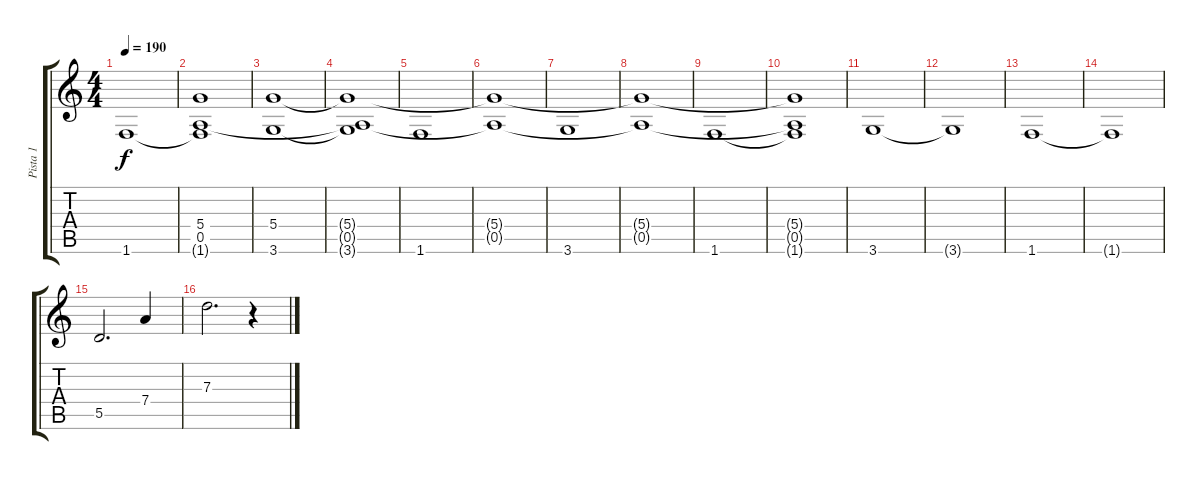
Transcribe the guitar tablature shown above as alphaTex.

\track ("Pista 1" "Pista 1") {instrument overdrivenguitar}
\staff {score tabs}
\tuning (E4 B3 G3 D3 A2 E2) {hide}
\ts (4 4)
\tempo 190
\clef g2
\ks c
1.6.1{dy f} |
(5.4{t} 0.5{t} 1.6{t}).1 |
(5.4 3.6).1 |
(5.4{t} 0.5{t} 3.6{t}).1 |
1.6.1 |
(5.4{t} 0.5{t}).1 |
3.6.1 |
(5.4{t} 0.5{t}).1 |
1.6.1 |
(5.4{t} 0.5{t} 1.6{t}).1 |
3.6.1 |
3.6{t}.1 |
1.6.1 |
1.6{t}.1 |
5.5.2{d} 7.4.4 |
7.3.2{d} r.4
